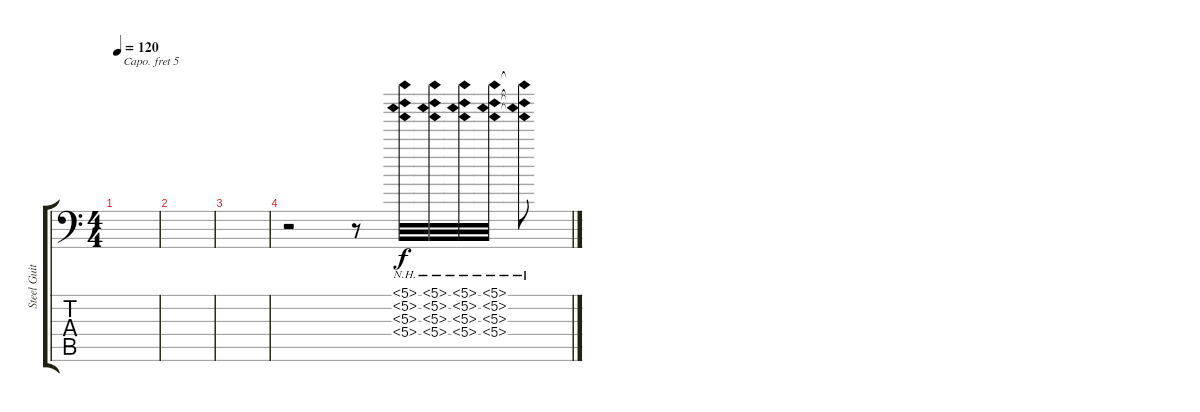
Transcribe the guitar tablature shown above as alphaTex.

\track ("Steel Guitar2" "Steel Guit") {instrument acousticguitarsteel}
\staff {score tabs}
\capo 5
\tuning (E4 A3 G3 E3 A2 A1) {hide}
\ts (4 4)
\tempo 120
\clef f4
\ks c
|
|
|
r.2 r.8 (5.1{nh} 5.2{nh} 5.3{nh} 5.4{nh}).32 (5.1{nh} 5.2{nh} 5.3{nh} 5.4{nh}).32 (5.1{nh} 5.2{nh} 5.3{nh} 5.4{nh}).32 (5.1{nh} 5.2{nh} 5.3{nh} 5.4{nh}).32 (5.1{nh t} 5.2{nh t} 5.3{nh t} 5.4{nh t}).8
